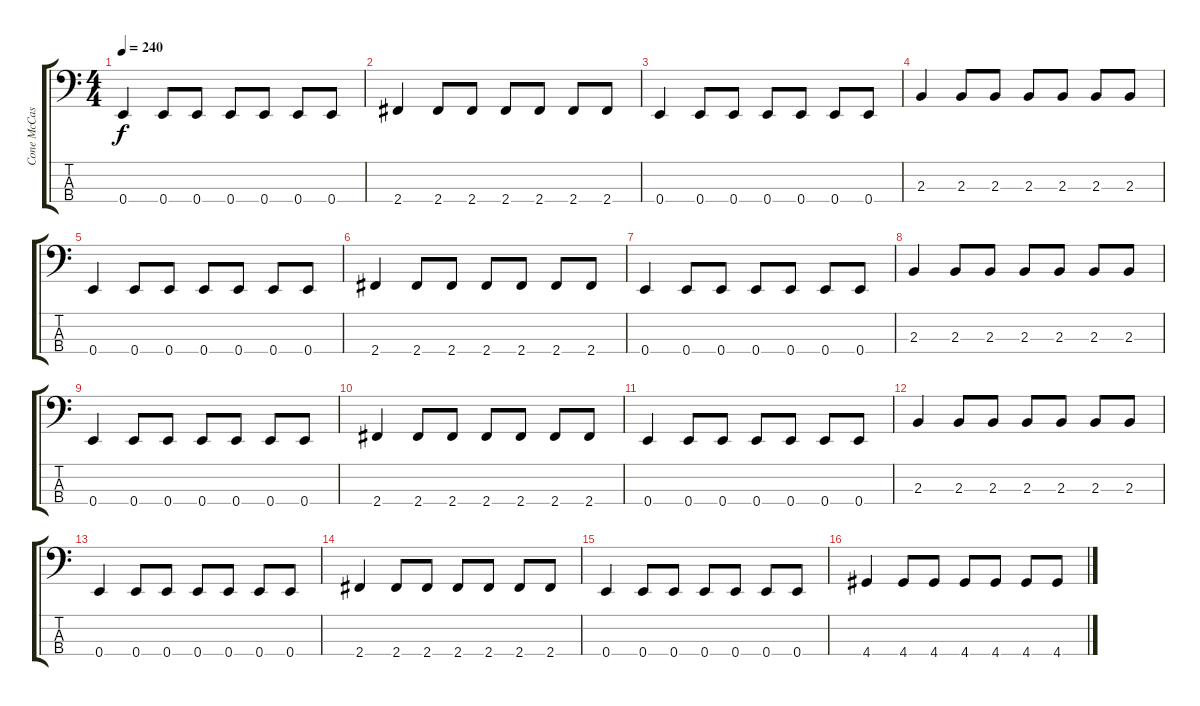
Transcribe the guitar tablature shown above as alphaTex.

\track ("Cone McCaslin" "Cone McCas") {instrument electricbasspick}
\staff {score tabs}
\tuning (G2 D2 A1 E1) {hide}
\ts (4 4)
\tempo 240
\clef f4
\ks c
0.4.4{dy f} 0.4.8 0.4.8 0.4.8 0.4.8 0.4.8 0.4.8 |
2.4.4 2.4.8 2.4.8 2.4.8 2.4.8 2.4.8 2.4.8 |
0.4.4 0.4.8 0.4.8 0.4.8 0.4.8 0.4.8 0.4.8 |
2.3.4 2.3.8 2.3.8 2.3.8 2.3.8 2.3.8 2.3.8 |
0.4.4 0.4.8 0.4.8 0.4.8 0.4.8 0.4.8 0.4.8 |
2.4.4 2.4.8 2.4.8 2.4.8 2.4.8 2.4.8 2.4.8 |
0.4.4 0.4.8 0.4.8 0.4.8 0.4.8 0.4.8 0.4.8 |
2.3.4 2.3.8 2.3.8 2.3.8 2.3.8 2.3.8 2.3.8 |
0.4.4 0.4.8 0.4.8 0.4.8 0.4.8 0.4.8 0.4.8 |
2.4.4 2.4.8 2.4.8 2.4.8 2.4.8 2.4.8 2.4.8 |
0.4.4 0.4.8 0.4.8 0.4.8 0.4.8 0.4.8 0.4.8 |
2.3.4 2.3.8 2.3.8 2.3.8 2.3.8 2.3.8 2.3.8 |
0.4.4 0.4.8 0.4.8 0.4.8 0.4.8 0.4.8 0.4.8 |
2.4.4 2.4.8 2.4.8 2.4.8 2.4.8 2.4.8 2.4.8 |
0.4.4 0.4.8 0.4.8 0.4.8 0.4.8 0.4.8 0.4.8 |
4.4.4 4.4.8 4.4.8 4.4.8 4.4.8 4.4.8 4.4.8
